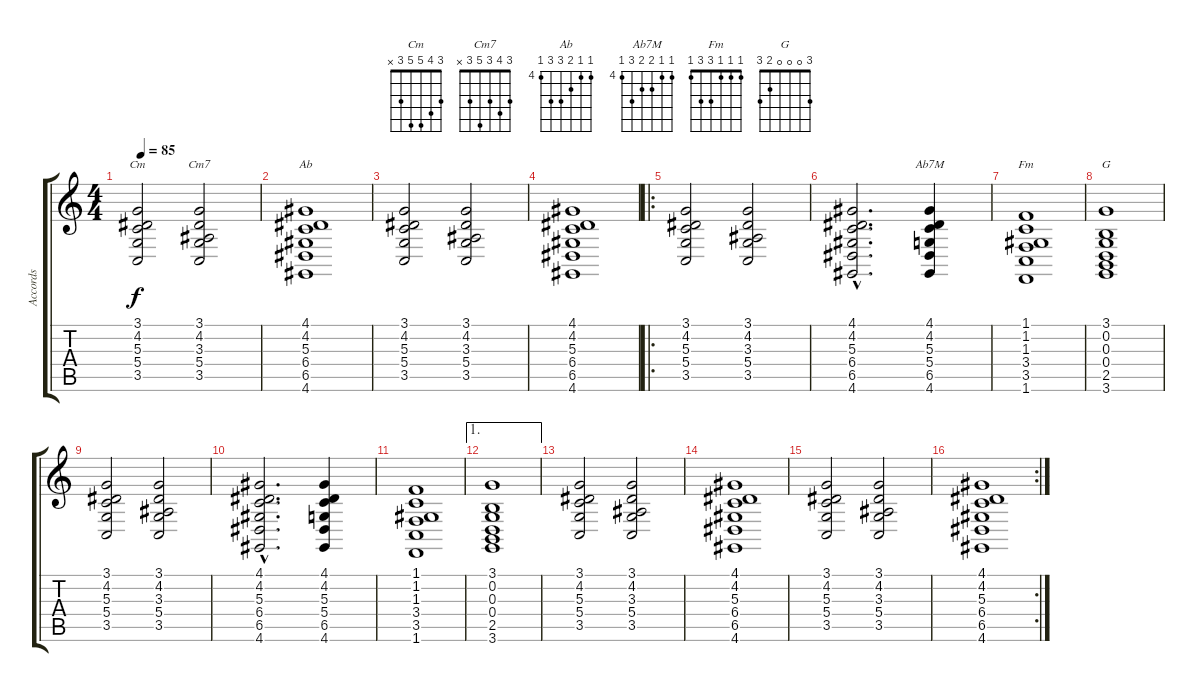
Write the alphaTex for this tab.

\track ("Accords" "Accords") {instrument stringensemble1}
\staff {score tabs}
\tuning (E4 B3 G3 D3 A2 E2) {hide}
\chord ("Cm" 3 4 5 5 3 x)
\chord ("Cm7" 3 4 3 5 3 x)
\chord ("Ab" 4 4 5 6 6 4) {firstfret 4}
\chord ("Ab7M" 4 4 5 5 6 4) {firstfret 4}
\chord ("Fm" 1 1 1 3 3 1)
\chord ("G" 3 0 0 0 2 3)
\ts (4 4)
\tempo 85
\clef g2
\ks c
(3.1 4.2 5.3 5.4 3.5).2{ch "Cm" dy f instrument stringensemble1} (3.1 4.2 3.3 5.4 3.5).2{ch "Cm7"} |
(4.1 4.2 5.3 6.4 6.5 4.6).1{ch "Ab"} |
(3.1 4.2 5.3 5.4 3.5).2 (3.1 4.2 3.3 5.4 3.5).2 |
(4.1 4.2 5.3 6.4 6.5 4.6).1 |
\ro
(3.1 4.2 5.3 5.4 3.5).2 (3.1 4.2 3.3 5.4 3.5).2 |
(4.1{hac} 4.2{hac} 5.3{hac} 6.4{hac} 6.5{hac} 4.6{hac}).2{d} (4.1 4.2 5.3 5.4 6.5 4.6).4{ch "Ab7M"} |
(1.1 1.2 1.3 3.4 3.5 1.6).1{ch "Fm"} |
(3.1 0.2 0.3 0.4 2.5 3.6).1{ch "G"} |
(3.1 4.2 5.3 5.4 3.5).2 (3.1 4.2 3.3 5.4 3.5).2 |
(4.1{hac} 4.2{hac} 5.3{hac} 6.4{hac} 6.5{hac} 4.6{hac}).2{d} (4.1 4.2 5.3 5.4 6.5 4.6).4 |
(1.1 1.2 1.3 3.4 3.5 1.6).1 |
\ae 1
(3.1 0.2 0.3 0.4 2.5 3.6).1 |
(3.1 4.2 5.3 5.4 3.5).2 (3.1 4.2 3.3 5.4 3.5).2 |
(4.1 4.2 5.3 6.4 6.5 4.6).1 |
(3.1 4.2 5.3 5.4 3.5).2 (3.1 4.2 3.3 5.4 3.5).2 |
\rc 2
(4.1 4.2 5.3 6.4 6.5 4.6).1
